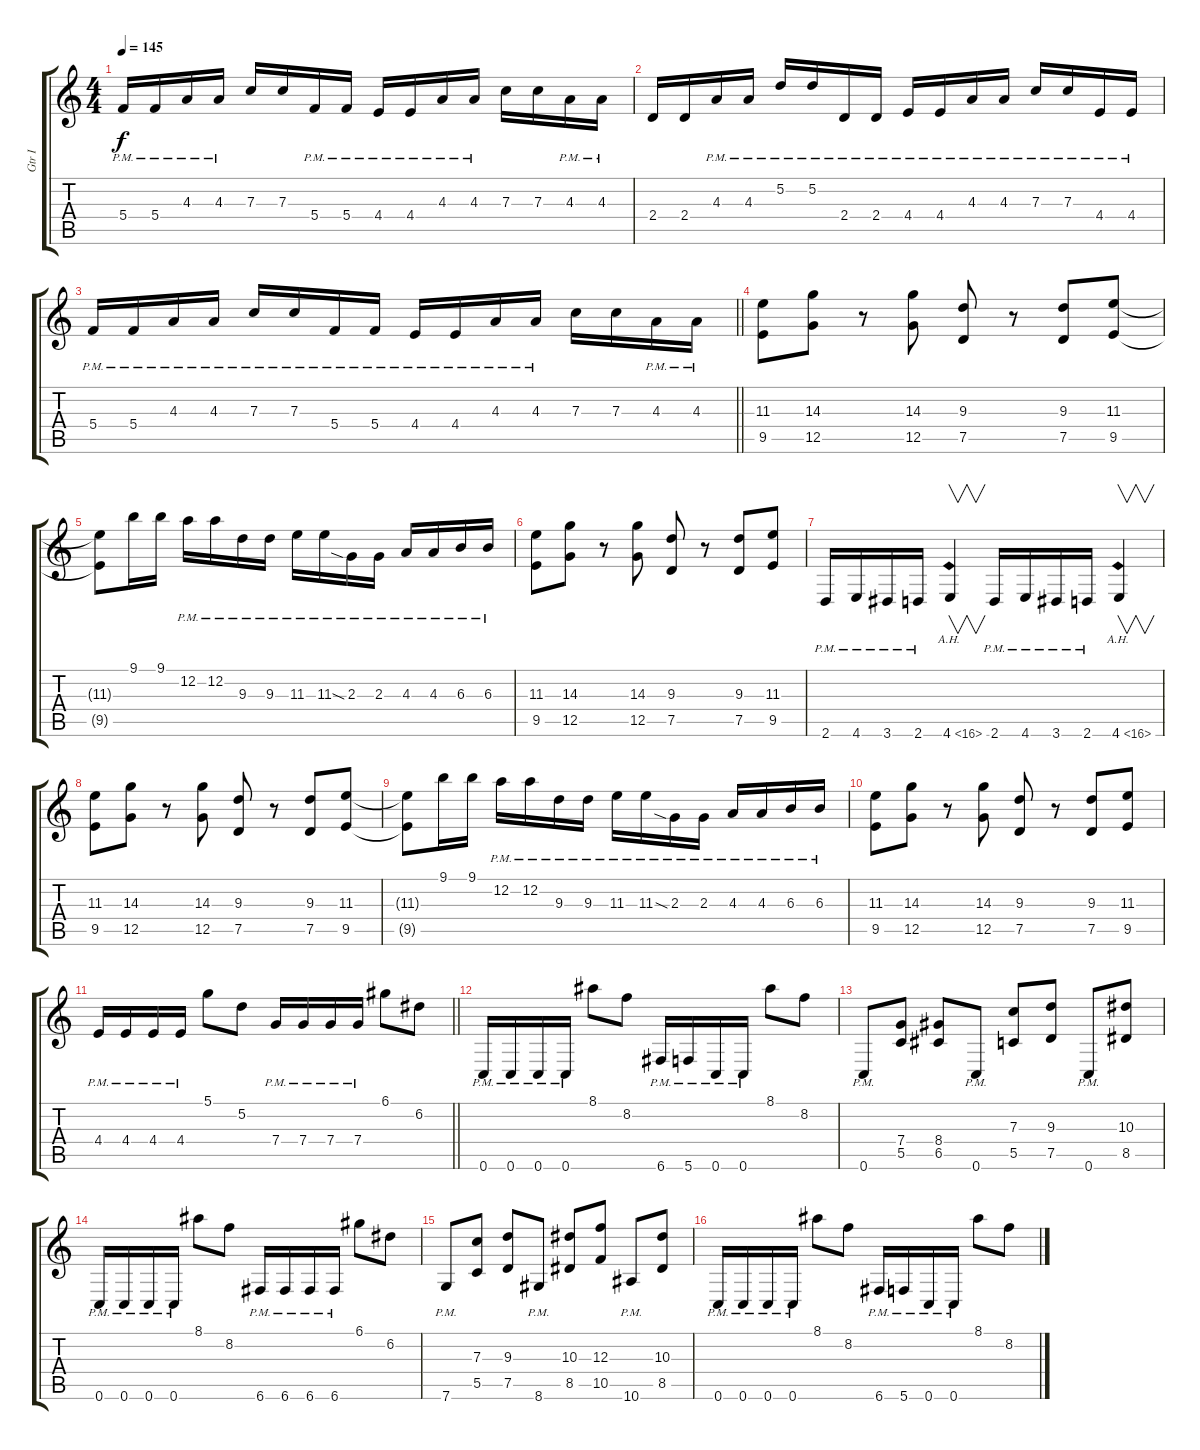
\track ("Gtr I" "Gtr I") {instrument overdrivenguitar}
\staff {score tabs}
\tuning (D4 A3 F3 C3 G2 C2) {hide}
\ts (4 4)
\tempo 145
\clef g2
\ks c
5.4{pm}.16{dy f} 5.4{pm}.16 4.3{pm}.16 4.3{pm}.16 7.3.16 7.3.16 5.4{pm}.16 5.4{pm}.16 4.4{pm}.16 4.4{pm}.16 4.3{pm}.16 4.3{pm}.16 7.3.16 7.3.16 4.3{pm}.16 4.3{pm}.16 |
2.4.16 2.4.16 4.3{pm}.16 4.3{pm}.16 5.2{pm}.16 5.2{pm}.16 2.4{pm}.16 2.4{pm}.16 4.4{pm}.16 4.4{pm}.16 4.3{pm}.16 4.3{pm}.16 7.3{pm}.16 7.3{pm}.16 4.4{pm}.16 4.4{pm}.16 |
\barLineRight lightlight
5.4{pm}.16 5.4{pm}.16 4.3{pm}.16 4.3{pm}.16 7.3{pm}.16 7.3{pm}.16 5.4{pm}.16 5.4{pm}.16 4.4{pm}.16 4.4{pm}.16 4.3{pm}.16 4.3{pm}.16 7.3.16 7.3.16 4.3{pm}.16 4.3{pm}.16 |
(11.3 9.5).8 (14.3 12.5).8 r.8 (14.3 12.5).8 (9.3 7.5).8 r.8 (9.3 7.5).8 (11.3 9.5).8 |
(11.3{t} 9.5{t}).8 9.1.16 9.1.16 12.2{pm}.16 12.2{pm}.16 9.3{pm}.16 9.3{pm}.16 11.3{pm}.16 11.3{pm}.16 2.3{sia pm}.16 2.3{pm}.16 4.3{pm}.16 4.3{pm}.16 6.3{pm}.16 6.3{pm}.16 |
(11.3 9.5).8 (14.3 12.5).8 r.8 (14.3 12.5).8 (9.3 7.5).8 r.8 (9.3 7.5).8 (11.3 9.5).8 |
2.6{pm}.16 4.6{pm}.16 3.6{pm}.16 2.6{pm}.16 4.6{ah 12}.4{v} 2.6{pm}.16 4.6{pm}.16 3.6{pm}.16 2.6{pm}.16 4.6{ah 12}.4{v} |
(11.3 9.5).8 (14.3 12.5).8 r.8 (14.3 12.5).8 (9.3 7.5).8 r.8 (9.3 7.5).8 (11.3 9.5).8 |
(11.3{t} 9.5{t}).8 9.1.16 9.1.16 12.2{pm}.16 12.2{pm}.16 9.3{pm}.16 9.3{pm}.16 11.3{pm}.16 11.3{pm}.16 2.3{sia pm}.16 2.3{pm}.16 4.3{pm}.16 4.3{pm}.16 6.3{pm}.16 6.3{pm}.16 |
(11.3 9.5).8 (14.3 12.5).8 r.8 (14.3 12.5).8 (9.3 7.5).8 r.8 (9.3 7.5).8 (11.3 9.5).8 |
\barLineRight lightlight
4.4{pm}.16 4.4{pm}.16 4.4{pm}.16 4.4{pm}.16 5.1.8 5.2.8 7.4{pm}.16 7.4{pm}.16 7.4{pm}.16 7.4{pm}.16 6.1.8 6.2.8 |
0.6{pm}.16 0.6{pm}.16 0.6{pm}.16 0.6{pm}.16 8.1.8 8.2.8 6.6{pm}.16 5.6{pm}.16 0.6{pm}.16 0.6{pm}.16 8.1.8 8.2.8 |
0.6{pm}.8 (7.4 5.5).8 (8.4 6.5).8 0.6{pm}.8 (7.3 5.5).8 (9.3 7.5).8 0.6{pm}.8 (10.3 8.5).8 |
0.6{pm}.16 0.6{pm}.16 0.6{pm}.16 0.6{pm}.16 8.1.8 8.2.8 6.6{pm}.16 6.6{pm}.16 6.6{pm}.16 6.6{pm}.16 6.1.8 6.2.8 |
7.6{pm}.8 (7.3 5.5).8 (9.3 7.5).8 8.6{pm}.8 (10.3 8.5).8 (12.3 10.5).8 10.6{pm}.8 (10.3 8.5).8 |
0.6{pm}.16 0.6{pm}.16 0.6{pm}.16 0.6{pm}.16 8.1.8 8.2.8 6.6{pm}.16 5.6{pm}.16 0.6{pm}.16 0.6{pm}.16 8.1.8 8.2.8
